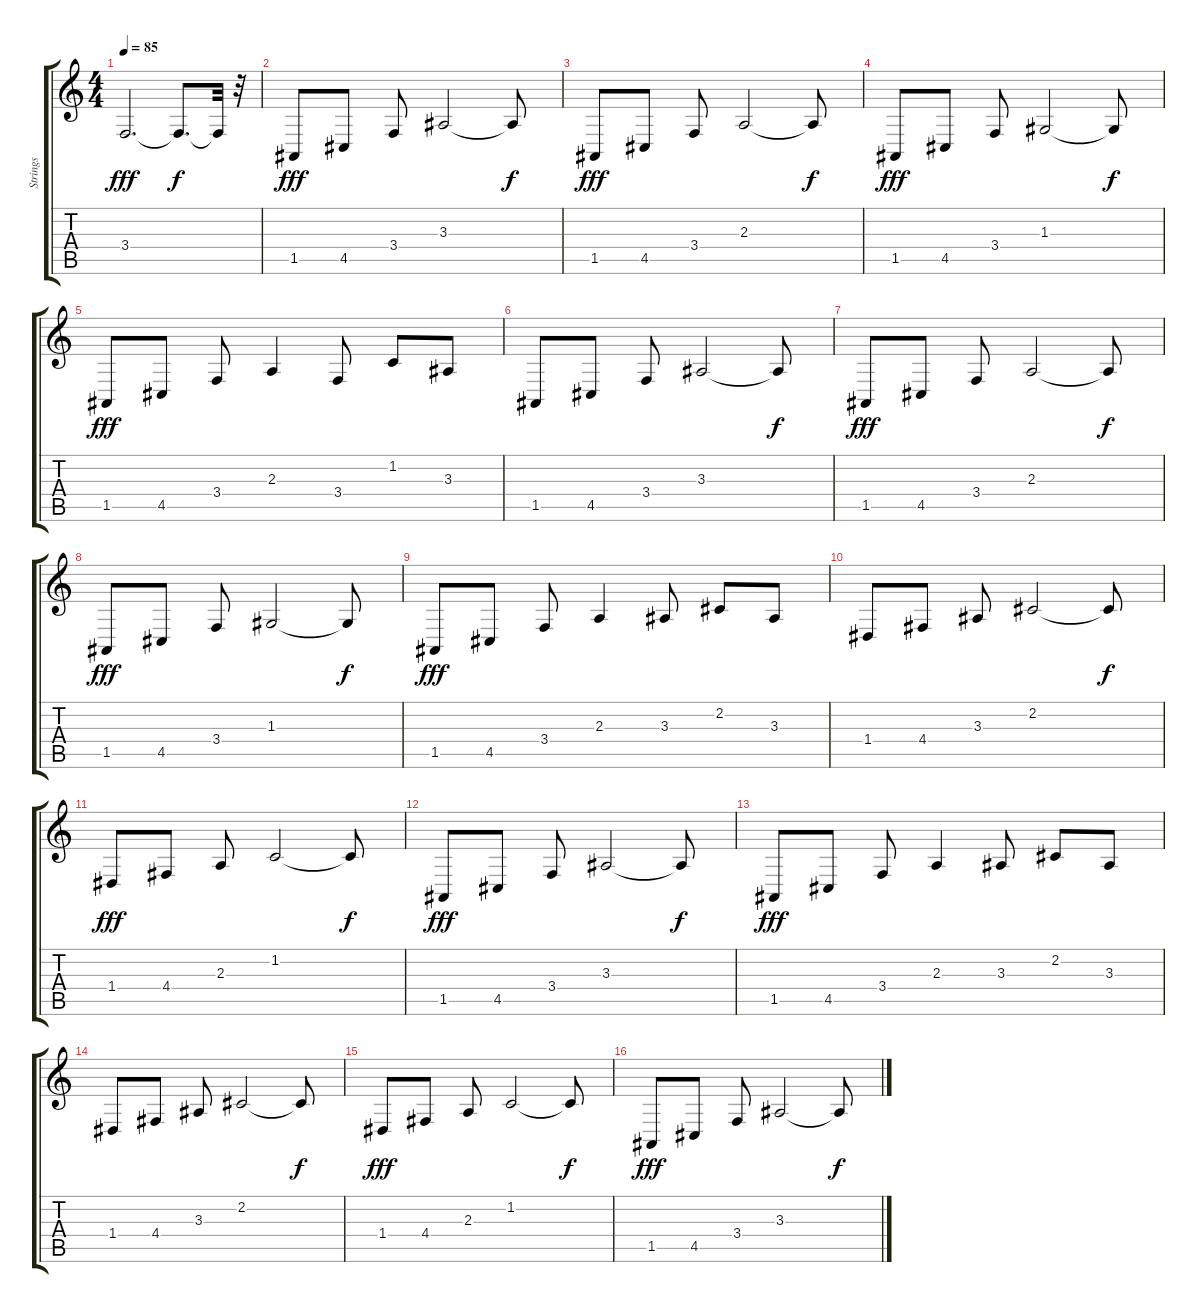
\track ("Strings" "Strings") {instrument stringensemble1}
\staff {score tabs}
\tuning (E4 B3 G3 D3 A2 E2) {hide}
\ts (4 4)
\tempo 85
\clef g2
\ks c
3.4.2{d dy fff volume 16} 3.4{t}.8{d dy f} 3.4{t}.32 r.32 |
1.5.8{dy fff volume 16} 4.5.8 3.4.8 3.3.2{volume 16} 3.3{t}.8{dy f} |
1.5.8{dy fff volume 16} 4.5.8 3.4.8 2.3.2{volume 16} 2.3{t}.8{dy f} |
1.5.8{dy fff volume 16} 4.5.8 3.4.8 1.3.2{volume 16} 1.3{t}.8{dy f} |
1.5.8{dy fff volume 16} 4.5.8 3.4.8 2.3.4 3.4.8 1.2.8 3.3.8 |
1.5.8 4.5.8 3.4.8 3.3.2 3.3{t}.8{dy f} |
1.5.8{dy fff volume 16} 4.5.8 3.4.8 2.3.2 2.3{t}.8{dy f} |
1.5.8{dy fff volume 16} 4.5.8 3.4.8 1.3.2 1.3{t}.8{dy f} |
1.5.8{dy fff volume 16} 4.5.8 3.4.8 2.3.4 3.3.8 2.2.8 3.3.8 |
1.4.8 4.4.8 3.3.8 2.2.2 2.2{t}.8{dy f} |
1.4.8{dy fff volume 16} 4.4.8 2.3.8 1.2.2{volume 16} 1.2{t}.8{dy f} |
1.5.8{dy fff volume 16} 4.5.8 3.4.8 3.3.2{volume 16} 3.3{t}.8{dy f} |
1.5.8{dy fff volume 16} 4.5.8 3.4.8 2.3.4 3.3.8 2.2.8 3.3.8 |
1.4.8 4.4.8 3.3.8 2.2.2{volume 16} 2.2{t}.8{dy f} |
1.4.8{dy fff volume 16} 4.4.8 2.3.8 1.2.2 1.2{t}.8{dy f} |
1.5.8{dy fff volume 16} 4.5.8{volume 16} 3.4.8 3.3.2{volume 16} 3.3{t}.8{dy f}
